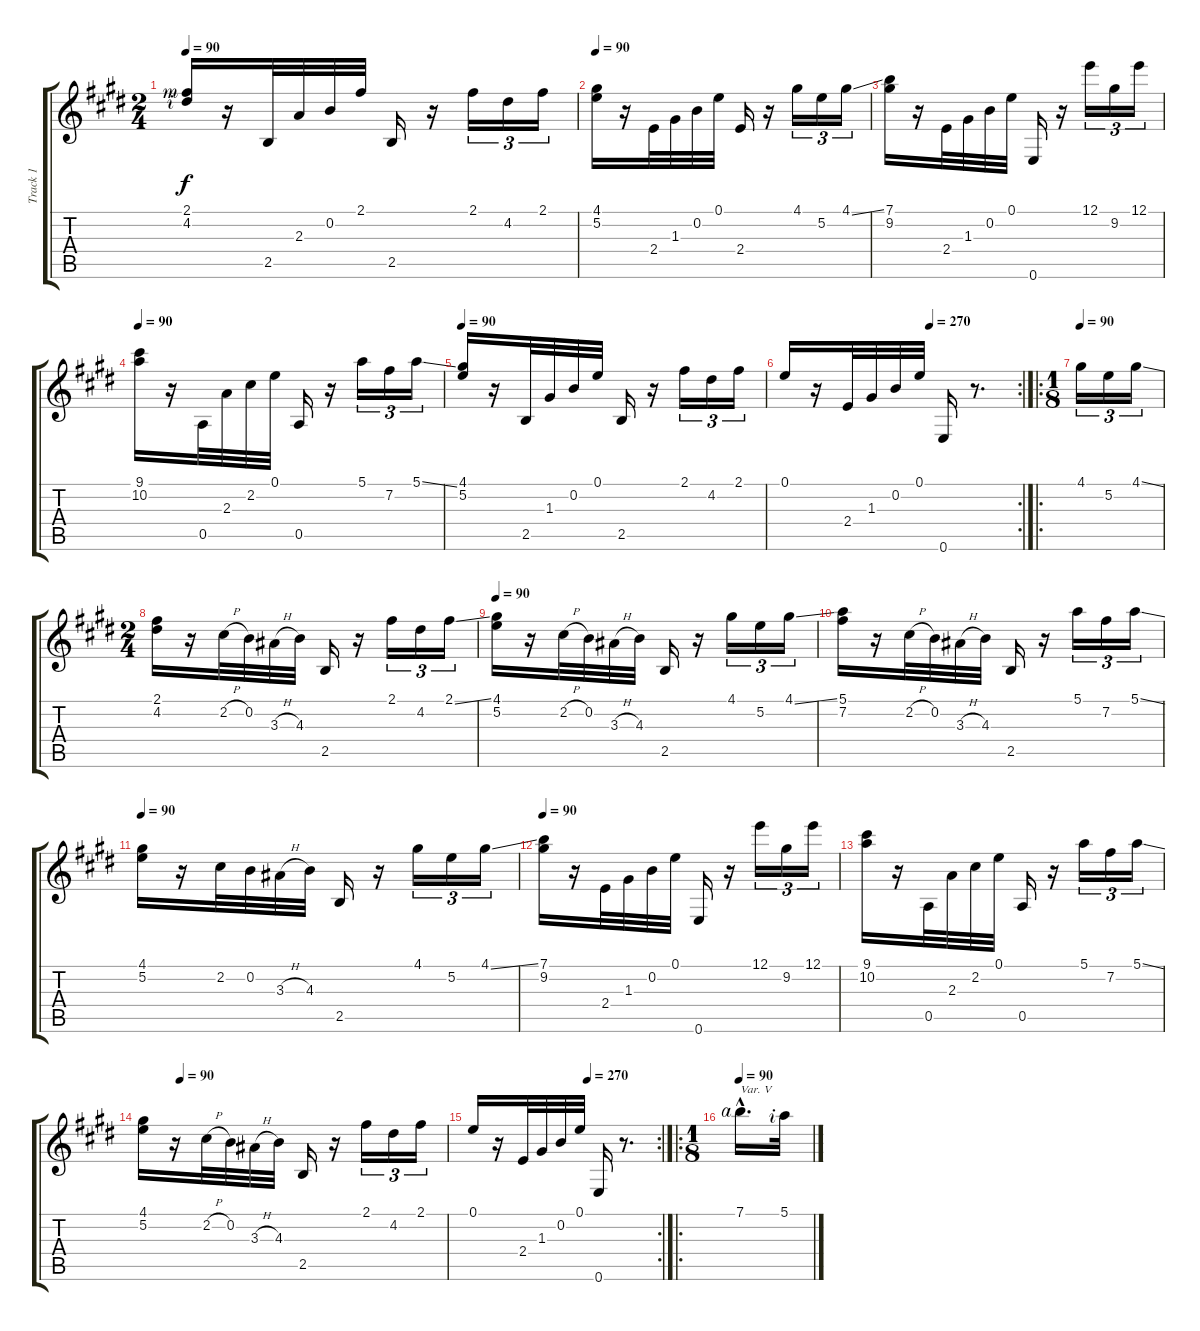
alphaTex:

\track ("Track 1" "Track 1") {instrument acousticguitarnylon}
\staff {score tabs}
\tuning (E4 B3 G3 D3 A2 E2) {hide}
\ts (2 4)
\tempo 90
\clef g2
\ks e
(2.1{rf 3} 4.2{rf 2}).16{dy f} r.16 2.5.32 2.3.32 0.2.32 2.1.32 2.5.16 r.16 2.1.16{tu (3 2)} 4.2.16{tu (3 2)} 2.1.16{tu (3 2)} |
\tempo 90
(4.1 5.2).16 r.16 2.4.32 1.3.32 0.2.32 0.1.32 2.4.16 r.16 4.1.16{tu (3 2)} 5.2.16{tu (3 2)} 4.1{ss}.16{tu (3 2)} |
(7.1 9.2).16 r.16 2.4.32 1.3.32 0.2.32 0.1.32 0.6.16 r.16 12.1.16{tu (3 2)} 9.2.16{tu (3 2)} 12.1.16{tu (3 2)} |
\tempo 90
(9.1 10.2).16 r.16 0.5.32 2.3.32 2.2.32 0.1.32 0.5.16 r.16 5.1.16{tu (3 2)} 7.2.16{tu (3 2)} 5.1{ss}.16{tu (3 2)} |
\tempo 90
(4.1 5.2).16 r.16 2.5.32 1.3.32 0.2.32 0.1.32 2.5.16 r.16 2.1.16{tu (3 2)} 4.2.16{tu (3 2)} 2.1.16{tu (3 2)} |
\rc 2
\tempo (270 0.625)
0.1.16 r.16 2.4.32 1.3.32 0.2.32 0.1.32 0.6.16 r.8{d} |
\ro
\ts (1 8)
\tempo 90
4.1.16{tu (3 2)} 5.2.16{tu (3 2)} 4.1{ss}.16{tu (3 2)} |
\ts (2 4)
(2.1 4.2).16 r.16 2.2{h}.32 0.2.32 3.3{h}.32 4.3.32 2.5.16 r.16 2.1.16{tu (3 2)} 4.2.16{tu (3 2)} 2.1{ss}.16{tu (3 2)} |
\tempo 90
(4.1 5.2).16 r.16 2.2{h}.32 0.2.32 3.3{h}.32 4.3.32 2.5.16 r.16 4.1.16{tu (3 2)} 5.2.16{tu (3 2)} 4.1{ss}.16{tu (3 2)} |
(5.1 7.2).16 r.16 2.2{h}.32 0.2.32 3.3{h}.32 4.3.32 2.5.16 r.16 5.1.16{tu (3 2)} 7.2.16{tu (3 2)} 5.1{ss}.16{tu (3 2)} |
\tempo 90
(4.1 5.2).16 r.16 2.2.32 0.2.32 3.3{h}.32 4.3.32 2.5.16 r.16 4.1.16{tu (3 2)} 5.2.16{tu (3 2)} 4.1{ss}.16{tu (3 2)} |
\tempo 90
(7.1 9.2).16 r.16 2.4.32 1.3.32 0.2.32 0.1.32 0.6.16 r.16 12.1.16{tu (3 2)} 9.2.16{tu (3 2)} 12.1.16{tu (3 2)} |
(9.1 10.2).16 r.16 0.5.32 2.3.32 2.2.32 0.1.32 0.5.16 r.16 5.1.16{tu (3 2)} 7.2.16{tu (3 2)} 5.1{ss}.16{tu (3 2)} |
\tempo (90 0.125)
(4.1 5.2).16 r.16 2.2{h}.32 0.2.32 3.3{h}.32 4.3.32 2.5.16 r.16 2.1.16{tu (3 2)} 4.2.16{tu (3 2)} 2.1.16{tu (3 2)} |
\rc 2
\tempo (270 0.625)
0.1.16 r.16 2.4.32 1.3.32 0.2.32 0.1.32 0.6.16 r.8{d} |
\ro
\ts (1 8)
\tempo 90
7.1{hac rf 4}.16{d txt "Var. V"} 5.1{rf 2}.32
